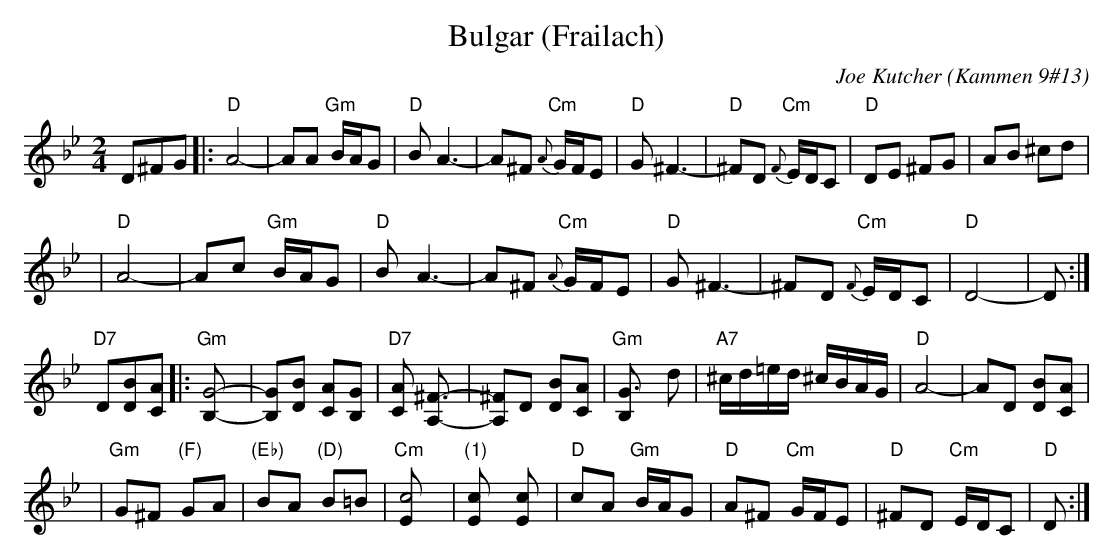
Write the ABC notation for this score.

X:1
T: Bulgar (Frailach)
C: Joe Kutcher (Kammen 9#13)
M: 2/4
L: 1/8
K: Gm
D^FG \
|: "D"A4-    | AA "Gm"B/A/G        | "D"B A3-  | A^F  "Cm"{A}G/F/E \
|  "D"G ^F3- | "D"^FD "Cm"{F}E/D/C | "D"DE ^FG | AB ^cd            |
|  "D"A4-    | Ac "Gm"B/A/G        | "D"B A3-  | A^F  "Cm"{A}G/F/E \
|  "D"G ^F3- | ^FD "Cm"{F}E/D/C    | "D"D4-    | D :|
"D7"D[BD][AC] \
|: "Gm"[G4B,]-     | [GB,][BD] [AC][GB,]      | "D7"[AC] [^F3A,]- | [^FA,]D [BD][AC] \
|  "Gm"[G3B,] d    | "A7"^c/d/=e/d/ ^c/B/A/G/ | "D"A4-            | AD [BD][AC]      |
|  "Gm"G^F "(F)"GA | "(Eb)"BA "(D)"B=B        | "Cm"[c4E]         | "(1)"[c2E] [c2E]      \
|  "D"cA "Gm"B/A/G | "D"A^F "Cm"G/F/E         | "D"^FD "Cm"E/D/C  | "D"D  :|
